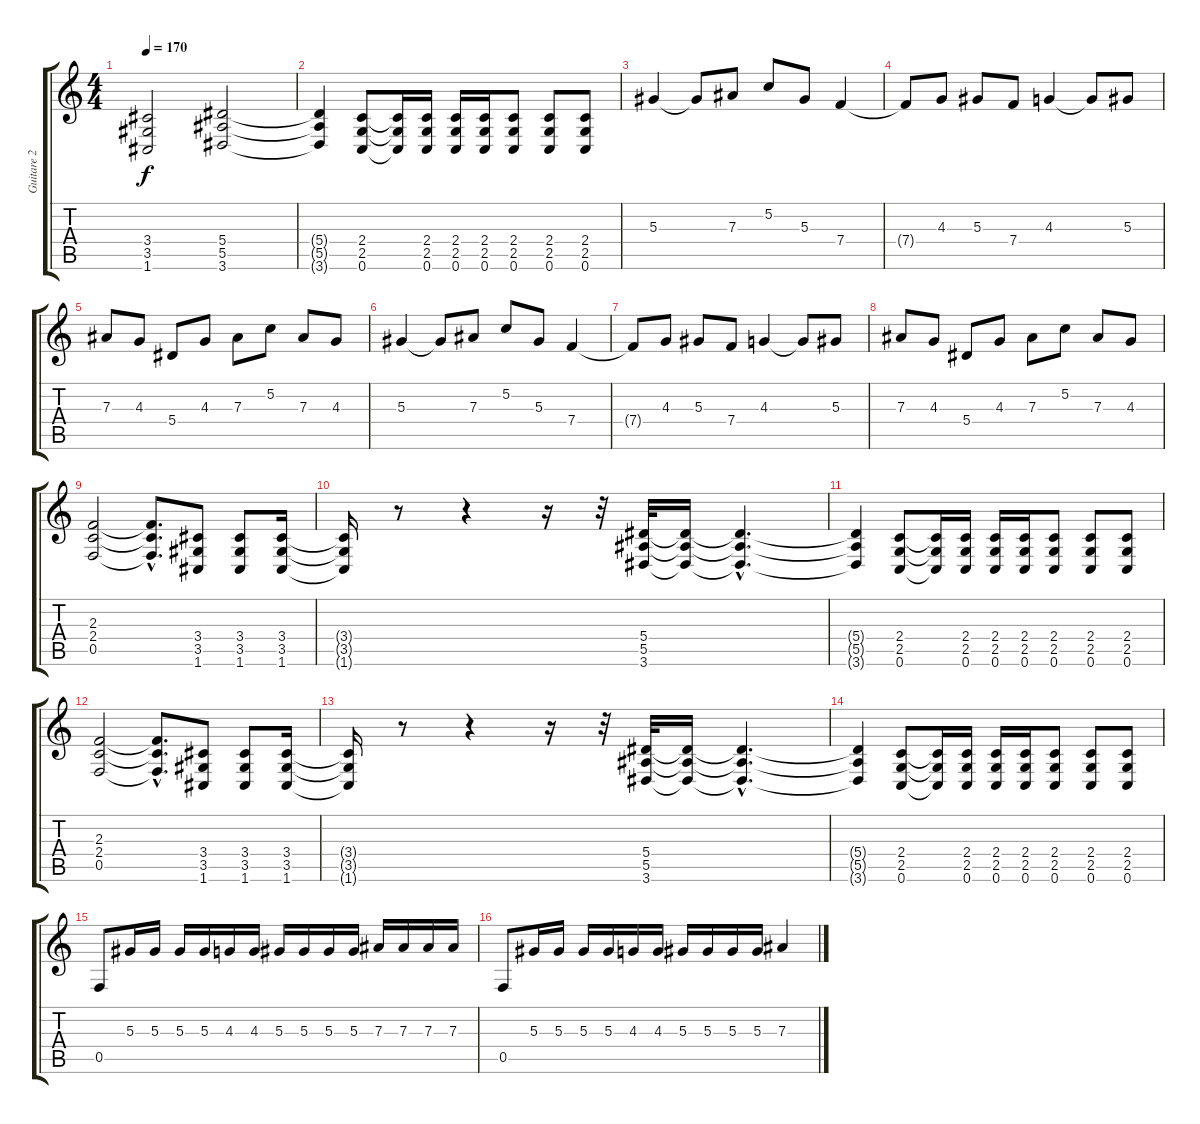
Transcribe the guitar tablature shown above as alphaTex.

\track ("Guitare 2" "Guitare 2") {instrument distortionguitar}
\staff {score tabs}
\tuning (C4 G3 Eb3 Bb2 F2 C2) {hide}
\ts (4 4)
\tempo 170
\clef g2
\ks c
(3.4{t} 3.5{t} 1.6{t}).2{dy f} (5.4 5.5 3.6).2 |
(5.4{t} 5.5{t} 3.6{t}).4 (2.4 2.5 0.6).8 (2.4{t} 2.5{t} 0.6{t}).16 (2.4 2.5 0.6).16 (2.4 2.5 0.6).16 (2.4 2.5 0.6).16 (2.4 2.5 0.6).8 (2.4 2.5 0.6).8 (2.4 2.5 0.6).8 |
5.3.4 5.3{t}.8 7.3.8 5.2.8 5.3.8 7.4.4 |
7.4{t}.8 4.3.8 5.3.8 7.4.8 4.3.4 4.3{t}.8 5.3.8 |
7.3.8 4.3.8 5.4.8 4.3.8 7.3.8 5.2.8 7.3.8 4.3.8 |
5.3.4 5.3{t}.8 7.3.8 5.2.8 5.3.8 7.4.4 |
7.4{t}.8 4.3.8 5.3.8 7.4.8 4.3.4 4.3{t}.8 5.3.8 |
7.3.8 4.3.8 5.4.8 4.3.8 7.3.8 5.2.8 7.3.8 4.3.8 |
(2.3 2.4 0.5).2 (2.3{hac t} 2.4{hac t} 0.5{hac t}).8{d} (3.4 3.5 1.6).8 (3.4 3.5 1.6).8 (3.4 3.5 1.6).16 |
(3.4{t} 3.5{t} 1.6{t}).16 r.8 r.4 r.16 r.32 (5.4 5.5 3.6).32 (5.4{t} 5.5{t} 3.6{t}).16 (5.4{hac t} 5.5{hac t} 3.6{hac t}).4{d} |
(5.4{t} 5.5{t} 3.6{t}).4 (2.4 2.5 0.6).8 (2.4{t} 2.5{t} 0.6{t}).16 (2.4 2.5 0.6).16 (2.4 2.5 0.6).16 (2.4 2.5 0.6).16 (2.4 2.5 0.6).8 (2.4 2.5 0.6).8 (2.4 2.5 0.6).8 |
(2.3 2.4 0.5).2 (2.3{hac t} 2.4{hac t} 0.5{hac t}).8{d} (3.4 3.5 1.6).8 (3.4 3.5 1.6).8 (3.4 3.5 1.6).16 |
(3.4{t} 3.5{t} 1.6{t}).16 r.8 r.4 r.16 r.32 (5.4 5.5 3.6).32 (5.4{t} 5.5{t} 3.6{t}).16 (5.4{hac t} 5.5{hac t} 3.6{hac t}).4{d} |
(5.4{t} 5.5{t} 3.6{t}).4 (2.4 2.5 0.6).8 (2.4{t} 2.5{t} 0.6{t}).16 (2.4 2.5 0.6).16 (2.4 2.5 0.6).16 (2.4 2.5 0.6).16 (2.4 2.5 0.6).8 (2.4 2.5 0.6).8 (2.4 2.5 0.6).8 |
0.5.8 5.3.16 5.3.16 5.3.16 5.3.16 4.3.16 4.3.16 5.3.16 5.3.16 5.3.16 5.3.16 7.3.16 7.3.16 7.3.16 7.3.16 |
0.5.8 5.3.16 5.3.16 5.3.16 5.3.16 4.3.16 4.3.16 5.3.16 5.3.16 5.3.16 5.3.16 7.3.4
